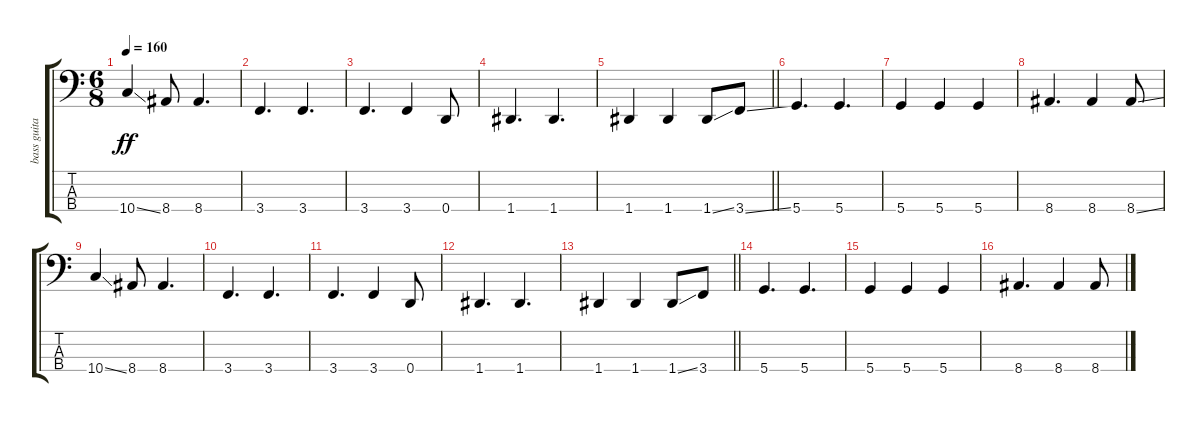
\track ("bass guitar" "bass guita") {instrument electricbasspick}
\staff {score tabs}
\tuning (G2 D2 A1 D1) {hide}
\ts (6 8)
\tempo 160
\clef f4
\ks c
10.4{ss}.4{dy ff} 8.4.8 8.4.4{d} |
3.4.4{d} 3.4.4{d} |
3.4.4{d} 3.4.4 0.4.8 |
1.4.4{d} 1.4.4{d} |
\barLineRight lightlight
1.4.4 1.4.4 1.4{ss}.8 3.4{ss}.8 |
5.4.4{d} 5.4.4{d} |
5.4.4 5.4.4 5.4.4 |
8.4.4{d} 8.4.4 8.4{ss}.8 |
10.4{ss}.4 8.4.8 8.4.4{d} |
3.4.4{d} 3.4.4{d} |
3.4.4{d} 3.4.4 0.4.8 |
1.4.4{d} 1.4.4{d} |
\barLineRight lightlight
1.4.4 1.4.4 1.4{ss}.8 3.4.8 |
5.4.4{d} 5.4.4{d} |
5.4.4 5.4.4 5.4.4 |
8.4.4{d} 8.4.4 8.4{ss}.8
